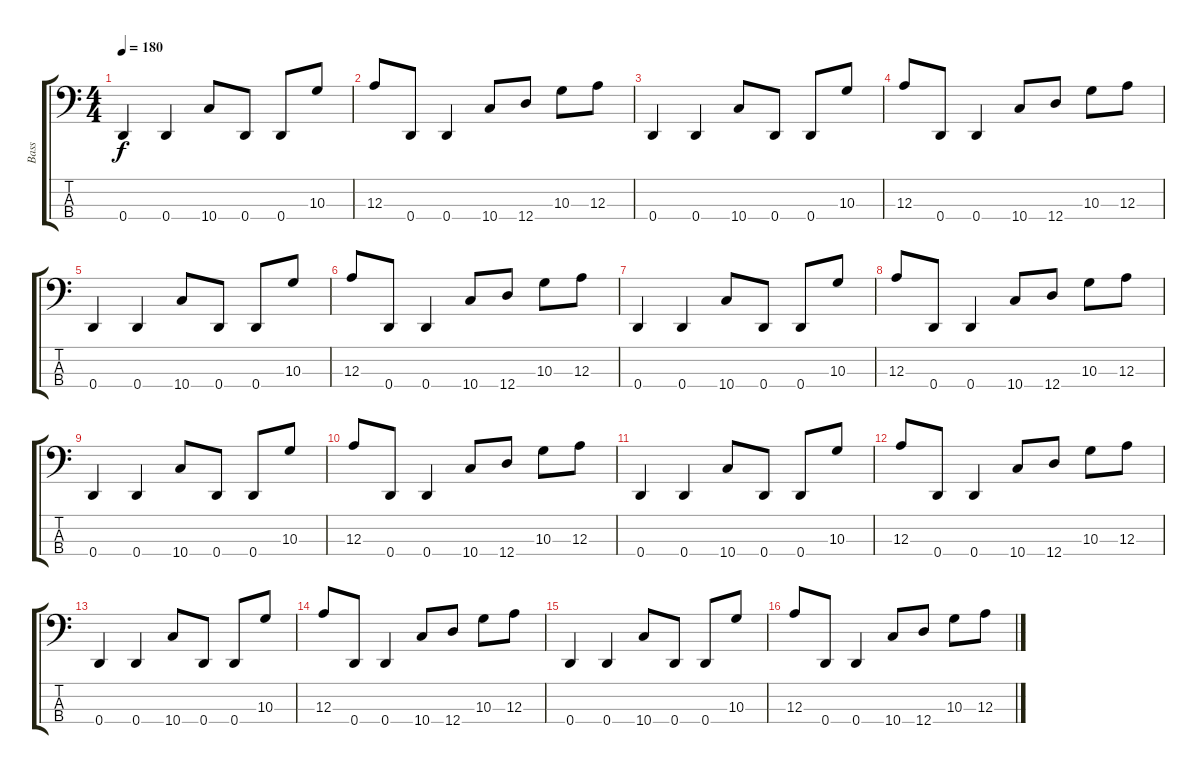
\track ("Bass" "Bass") {instrument electricbasspick}
\staff {score tabs}
\tuning (G2 D2 A1 D1) {hide}
\ts (4 4)
\tempo 180
\clef f4
\ks c
0.4.4{dy f} 0.4.4 10.4.8 0.4.8 0.4.8 10.3.8 |
12.3.8 0.4.8 0.4.4 10.4.8 12.4.8 10.3.8 12.3.8 |
0.4.4 0.4.4 10.4.8 0.4.8 0.4.8 10.3.8 |
12.3.8 0.4.8 0.4.4 10.4.8 12.4.8 10.3.8 12.3.8 |
0.4.4 0.4.4 10.4.8 0.4.8 0.4.8 10.3.8 |
12.3.8 0.4.8 0.4.4 10.4.8 12.4.8 10.3.8 12.3.8 |
0.4.4 0.4.4 10.4.8 0.4.8 0.4.8 10.3.8 |
12.3.8 0.4.8 0.4.4 10.4.8 12.4.8 10.3.8 12.3.8 |
0.4.4 0.4.4 10.4.8 0.4.8 0.4.8 10.3.8 |
12.3.8 0.4.8 0.4.4 10.4.8 12.4.8 10.3.8 12.3.8 |
0.4.4 0.4.4 10.4.8 0.4.8 0.4.8 10.3.8 |
12.3.8 0.4.8 0.4.4 10.4.8 12.4.8 10.3.8 12.3.8 |
0.4.4 0.4.4 10.4.8 0.4.8 0.4.8 10.3.8 |
12.3.8 0.4.8 0.4.4 10.4.8 12.4.8 10.3.8 12.3.8 |
0.4.4 0.4.4 10.4.8 0.4.8 0.4.8 10.3.8 |
12.3.8 0.4.8 0.4.4 10.4.8 12.4.8 10.3.8 12.3.8
